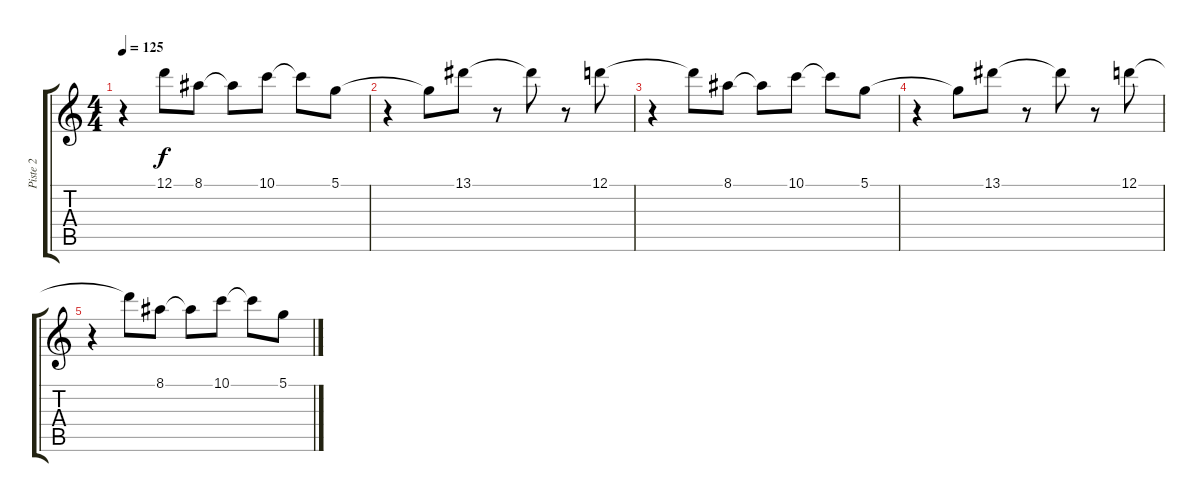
\track ("Piste 2" "Piste 2") {instrument acousticguitarsteel}
\staff {score tabs}
\tuning (D4 A3 F3 C3 G2 C2) {hide}
\ts (4 4)
\tempo 125
\clef g2
\ks c
r.4{dy f} 12.1{t}.8 8.1.8 8.1{t}.8 10.1.8 10.1{t}.8 5.1.8 |
r.4 5.1{t}.8 13.1.8 r.8 13.1{t}.8 r.8 12.1.8 |
r.4 12.1{t}.8 8.1.8 8.1{t}.8 10.1.8 10.1{t}.8 5.1.8 |
r.4 5.1{t}.8 13.1.8 r.8 13.1{t}.8 r.8 12.1.8 |
r.4 12.1{t}.8 8.1.8 8.1{t}.8 10.1.8 10.1{t}.8 5.1.8
